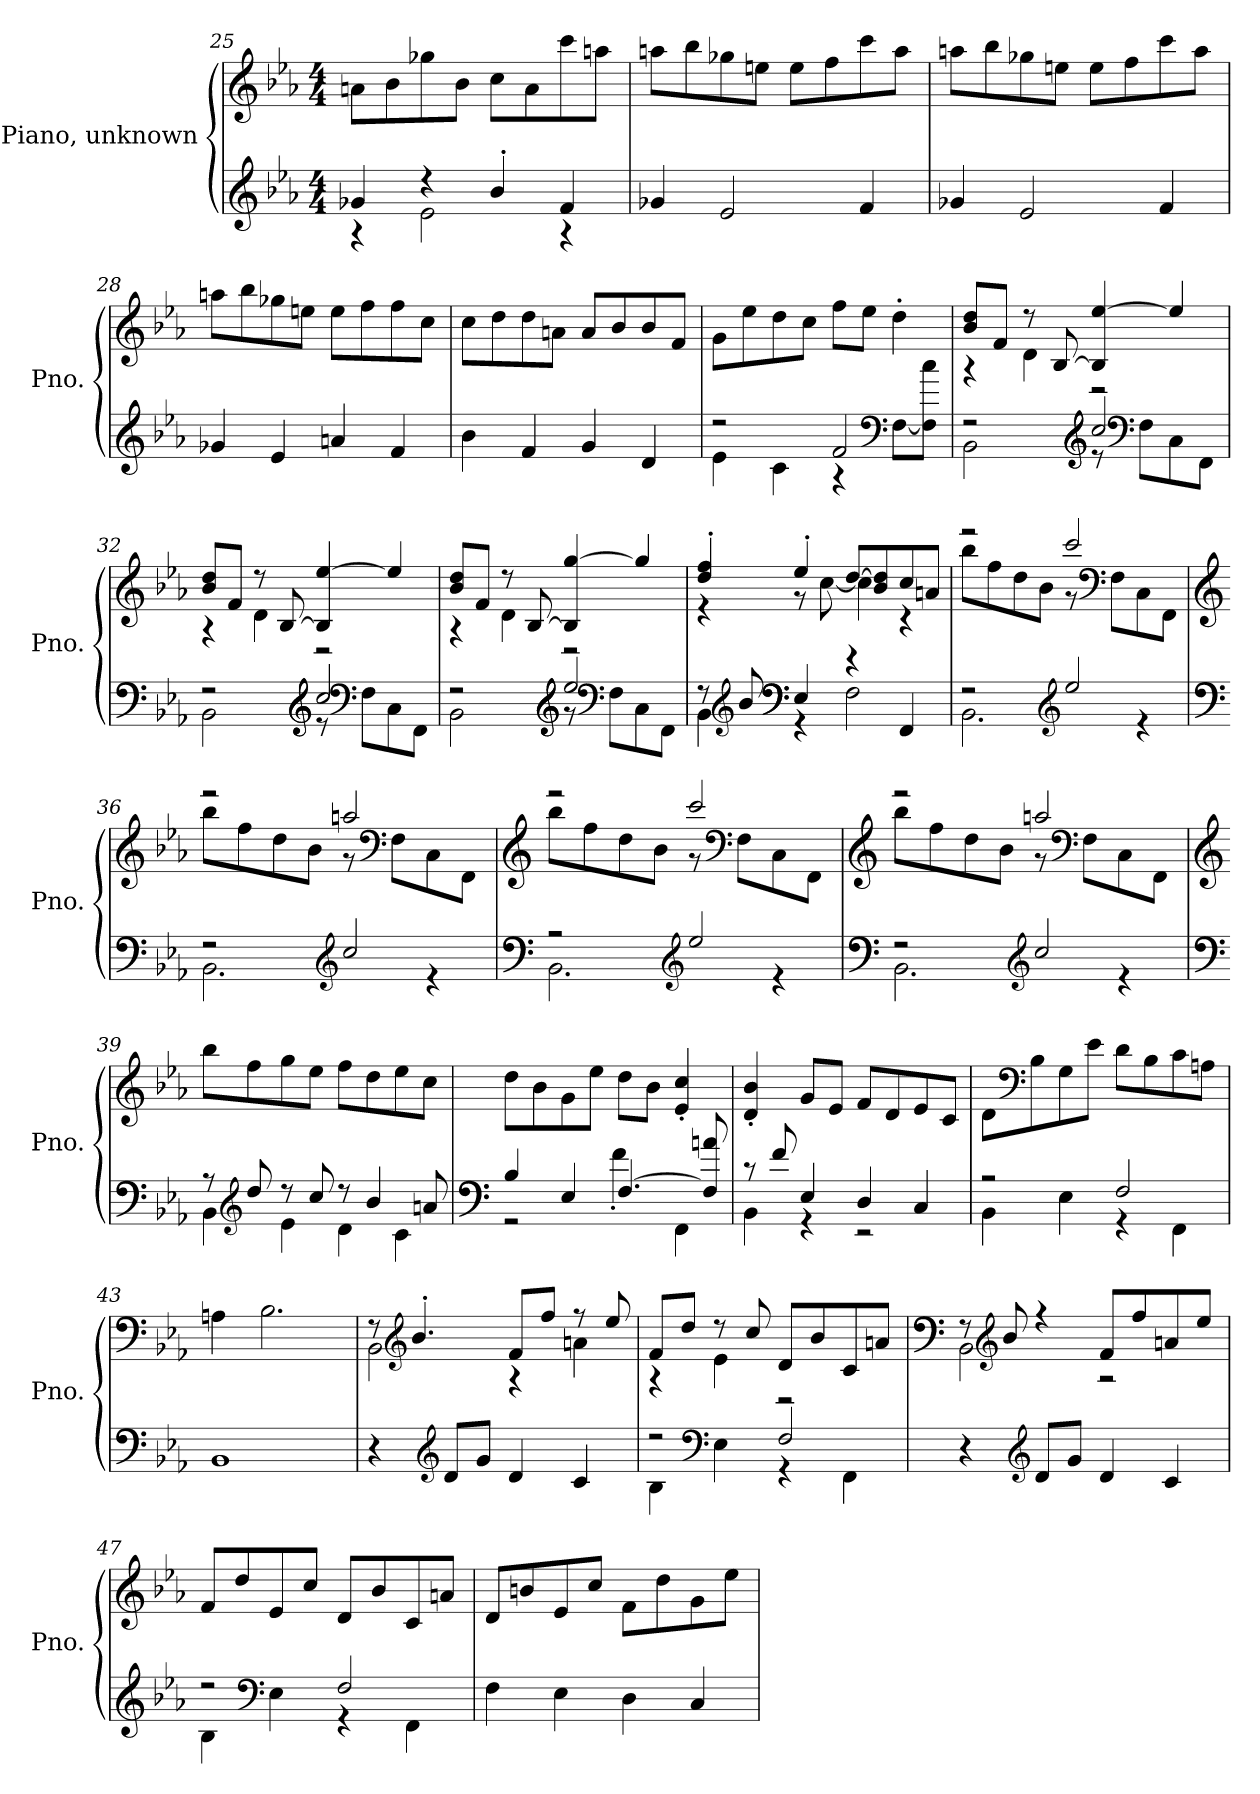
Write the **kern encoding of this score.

**kern	**kern
*part1	*part1
*staff2	*staff1
*I"Piano, unknown	*
*I'Pno.	*
*clefG2	*clefG2
*k[b-e-a-]	*k[b-e-a-]
*M4/4	*M4/4
=25	=25
*^	*
4g-X/	4r	8an\L
.	.	8b-\
4r	2e-\	8gg-X\
.	.	8b-\J
4b-'/	.	8cc\L
.	.	8a\
4f/	4r	8ccc\
.	.	8aan\J
*v	*v	*
=26	=26
4g-X/	8aan\L
.	8bb-\
2e-/	8gg-X\
.	8een\J
.	8ee\L
.	8ff\
4f/	8ccc\
.	8aa\J
!!LO:LB:g=z
=27	=27
4g-X/	8aan\L
.	8bb-\
2e-/	8gg-X\
.	8een\J
.	8ee\L
.	8ff\
4f/	8ccc\
.	8aa\J
=28	=28
4g-X/	8aan\L
.	8bb-\
4e-/	8gg-X\
.	8een\J
4an/	8ee\L
.	8ff\
4f/	8ff\
.	8cc\J
=29	=29
4b-\	8cc\L
.	8dd\
4f/	8dd\
.	8an\J
4g/	8a/L
.	8b-/
4d/	8b-/
.	8f/J
=30	=30
*^	*
2r	4e-\	8g\L
.	.	8ee-\
.	4c\	8dd\
.	.	8cc\J
2f/	4r	8ff\L
.	.	8ee-\J
*clefF4	*	*
.	[8F\L	4dd'\
.	8F\] 8cc\J	.
!!LO:LB:g=z
=31	=31	=31
*	*	*^
2r	2BB-\	8b-/ 8dd/L	4r
.	.	8f/J	.
.	.	8r	4d\
.	.	[8B-/	.
*clefG2	*	*	*
2cc/	8r	4B-/] [4ee-/	2r
*clefF4	*	*	*
.	8F\L	.	.
.	8C\	4ee-/]	.
.	8FF\J	.	.
=32	=32	=32	=32
2r	2BB-\	8b-/ 8dd/L	4r
.	.	8f/J	.
.	.	8r	4d\
.	.	[8B-/	.
*clefG2	*	*	*
2cc/	8r	4B-/] [4ee-/	2r
*clefF4	*	*	*
.	8F\L	.	.
.	8C\	4ee-/]	.
.	8FF\J	.	.
=33	=33	=33	=33
2r	2BB-\	8b-/ 8dd/L	4r
.	.	8f/J	.
.	.	8r	4d\
.	.	[8B-/	.
*clefG2	*	*	*
2ee-/	8r	4B-/] [4gg/	2r
*clefF4	*	*	*
.	8F\L	.	.
.	8C\	4gg/]	.
.	8FF\J	.	.
!!LO:LB:g=z	!!
=34	=34	=34	=34
8r	4BB-\	4dd/' 4ff/'	4r
*clefG2	*	*	*
8b-/	.	.	.
*clefF4	*	*	*
4E-/	4r	4ee-'/	8r
.	.	.	[8cc\
4r	2F\	[8dd/L	4cc\]
.	.	8b-/ 8dd/]	.
4FF/	.	8cc/	4r
.	.	8an/J	.
=35	=35	=35	=35
2r	2.BB-\	2r	8bb-\L
.	.	.	8ff\
.	.	.	8dd\
.	.	.	8b-\J
*clefG2	*	*	*
2ee-/	.	2ccc/	8r
*	*	*clefF4	*
.	.	.	8F\L
.	4r	.	8C\
.	.	.	8FF\J
=36	=36	=36	=36
*clefF4	*	*clefG2	*
2r	2.BB-\	2r	8bb-\L
.	.	.	8ff\
.	.	.	8dd\
.	.	.	8b-\J
*clefG2	*	*	*
2cc/	.	2aan/	8r
*	*	*clefF4	*
.	.	.	8F\L
.	4r	.	8C\
.	.	.	8FF\J
!!LO:LB:g=z	!!
=37	=37	=37	=37
*clefF4	*	*clefG2	*
2r	2.BB-\	2r	8bb-\L
.	.	.	8ff\
.	.	.	8dd\
.	.	.	8b-\J
*clefG2	*	*	*
2ee-/	.	2ccc/	8r
*	*	*clefF4	*
.	.	.	8F\L
.	4r	.	8C\
.	.	.	8FF\J
=38	=38	=38	=38
*clefF4	*	*clefG2	*
2r	2.BB-\	2r	8bb-\L
.	.	.	8ff\
.	.	.	8dd\
.	.	.	8b-\J
*clefG2	*	*	*
2cc/	.	2aan/	8r
*	*	*clefF4	*
.	.	.	8F\L
.	4r	.	8C\
.	.	.	8FF\J
*	*	*v	*v
=39	=39	=39
*clefF4	*	*clefG2
8r	4BB-\	8bb-\L
*clefG2	*	*
8dd/	.	8ff\
8r	4e-\	8gg\
8cc/	.	8ee-\J
8r	4d\	8ff\L
4b-/	.	8dd\
.	4c\	8ee-\
8an/	.	8cc\J
!!LO:LB:g=z
=40	=40	=40
*clefF4	*	*
4B-/	2r	8dd\L
.	.	8b-\
4E-/	.	8g\
.	.	8ee-\J
[4.F/	4f'\	8dd\L
.	.	8b-\J
.	4FF\	4e-/' 4cc/'
8F/] 8an/	.	.
=41	=41	=41
8r	4BB-\	4d/' 4b-/'
8f/	.	.
4E-/	4r	8g/L
.	.	8e-/J
4D/	2r	8f/L
.	.	8d/
4C/	.	8e-/
.	.	8c/J
=42	=42	=42
2r	4BB-\	8d\L
*	*	*clefF4
.	.	8B-\
.	4E-\	8G\
.	.	8e-\J
2F/	4r	8d\L
.	.	8B-\
.	4FF\	8c\
.	.	8An\J
*v	*v	*
=43	=43
1BB-	4An\
.	2.B-\
!!LO:PB:g=z
=44	=44
*	*^
4r	8r	2BB-\
*	*clefG2	*
.	4.b-'/	.
*clefG2	*	*
8d/L	.	.
8g/J	.	.
4d/	8f/L	4r
.	8ff/J	.
4c/	8r	4an\
.	8ee-/	.
=45	=45	=45
*^	*	*
2r	4B-\	8f/L	4r
.	.	8dd/J	.
*clefF4	*	*	*
.	4E-\	8r	4e-\
.	.	8cc/	.
2F/	4r	8d/L	2r
.	.	8b-/	.
.	4FF\	8c/	.
.	.	8an/J	.
*v	*v	*	*
=46	=46	=46
*	*clefF4	*
4r	8r	2BB-\
*	*clefG2	*
.	8b-/	.
*clefG2	*	*
8d/L	4r	.
8g/J	.	.
4d/	8f/L	2r
.	8ff/	.
4c/	8an/	.
.	8ee-/J	.
*	*v	*v
!!LO:LB:g=z
=47	=47
*^	*
2r	4B-\	8f/L
.	.	8dd/
*clefF4	*	*
.	4E-\	8e-/
.	.	8cc/J
2F/	4r	8d/L
.	.	8b-/
.	4FF\	8c/
.	.	8an/J
*v	*v	*
=48	=48
4F\	8d/L
.	8bn/
4E-\	8e-/
.	8cc/J
4D\	8f\L
.	8dd\
4C/	8g\
.	8ee-\J
=	=
*-	*-
